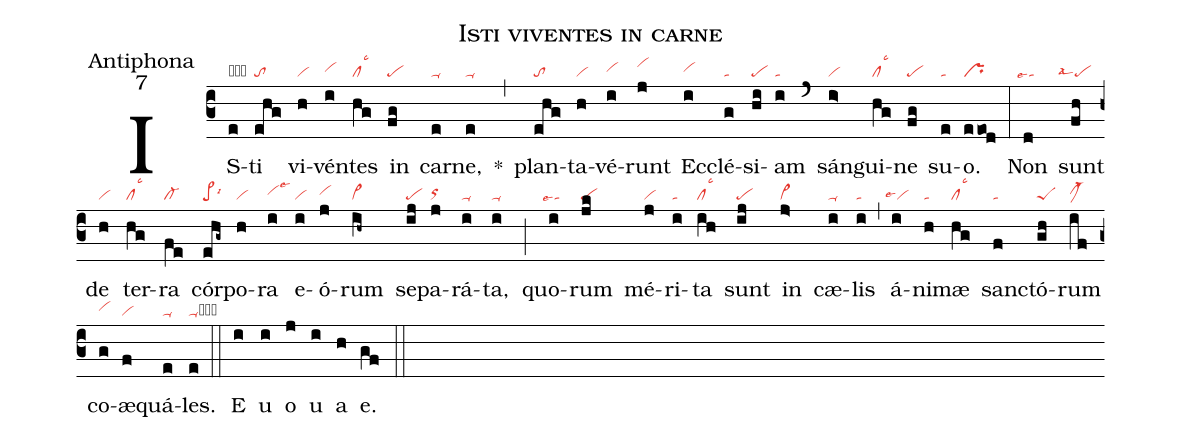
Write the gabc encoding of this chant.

name:Isti viventes in carne;
office-part:Antiphona;
mode:7;
nabc-lines:1;
%%
(c3) IS(e|obta)ti(ehg|to) vi(h|vi)vén(i|vihh)tes(hg|cllsc3) in(fg|pe) car(e|ta-)ne,(e|ta-) <sp>*</sp>(,) plan(ehg|to)ta(h|vi)vé(i|vihh)runt(j|vihj) Ec(i|vihh)clé(g|ta)si(hi|pe)am(i|ta) (`) sán(i>|vi)gui(hg|cllsc3)ne(fg|pe) su(e|ta)o.(eeod|pr) (:) Non(d|``talse4) sunt(fh|````pelsal4) de(h|vi) ter(hg|cllsc3)ra(fe|cl-) cór(ehg~|pe>lsi6)po(h|vi)ra(i|vihhlse3) e(i|vi)ó(j|vihh)rum(ih~|vi>) se(ij|pe)pa(j|orhh)rá(i|ta-)ta,(i|ta-) (;) quo(i|``talse4)rum(jk|pe) mé(j|vi)ri(i|ta)ta(ih|cllsc3) sunt(ij|pe) in(j>|vi>) cæ(i|ta-)lis(i|ta) (,) á(i|``vilse4)ni(h|ta)mæ(hg|cllsc3) sanc(f|ta)tó(gh|peS)rum(if|clM-hh) co(g|vihh)æ(f|vi)quá(e|ta-)les.(e|ta-cb) (::)
<eu>E(i) u(i) o(j) u(i) a(h) e.(gf) </eu>(::)
